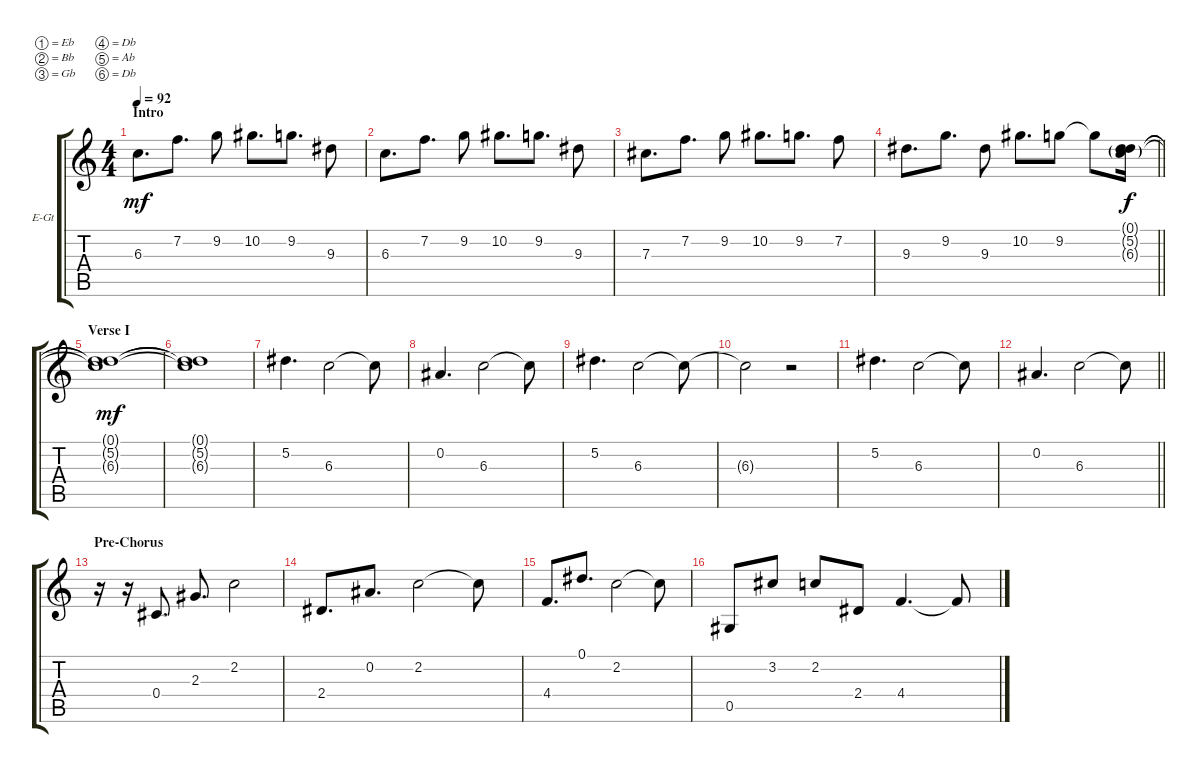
\bracketExtendMode groupsimilarinstruments
\firstSystemTrackNameOrientation horizontal
\otherSystemsTrackNameOrientation horizontal
\track ("Electric Guitar 1" "E-Gt") {instrument distortionguitar}
\staff {score tabs}
\tuning (Eb4 Bb3 Gb3 Db3 Ab2 Db2)
\ts (4 4)
\beaming (8 2 2 2 2)
\section ("" "Intro")
\tempo 92
\clef g2
\ks c
6.3.8{d dy mf instrument distortionguitar} 7.2.8{d} 9.2.8 10.2.8{d} 9.2.8{d} 9.3.8 |
6.3.8{d} 7.2.8{d} 9.2.8 10.2.8{d} 9.2.8{d} 9.3.8 |
7.3.8{d} 7.2.8{d} 9.2.8 10.2.8{d} 9.2.8{d} 7.2.8 |
\barLineRight lightlight
9.3.8{d} 9.2.8{d} 9.3.8 10.2.8{d} 9.2.8 9.2{t}.8 (0.1{g} 5.2{g} 6.3{g}).16{dy f} |
\section ("" "Verse I")
(0.1{t} 5.2{t} 6.3{t}).1{dy mf} |
(0.1{t} 5.2{t} 6.3{t}).1 |
5.2.4{d} 6.3.2 6.3{t}.8 |
0.2.4{d} 6.3.2 6.3{t}.8 |
5.2.4{d} 6.3.2 6.3{t}.8 |
6.3{t}.2 r.2 |
5.2.4{d} 6.3.2 6.3{t}.8 |
\barLineRight lightlight
0.2.4{d} 6.3.2 6.3{t}.8 |
\section ("" "Pre-Chorus")
r.16 r.16 0.4.8{d} 2.3.8{d} 2.2.2 |
2.4.8{d} 0.2.8{d} 2.2.2 2.2{t}.8 |
4.4.8{d} 0.1.8{d} 2.2.2 2.2{t}.8 |
0.5.8 3.2.8 2.2.8 2.4.8 4.4.4{d} 4.4{t}.8
